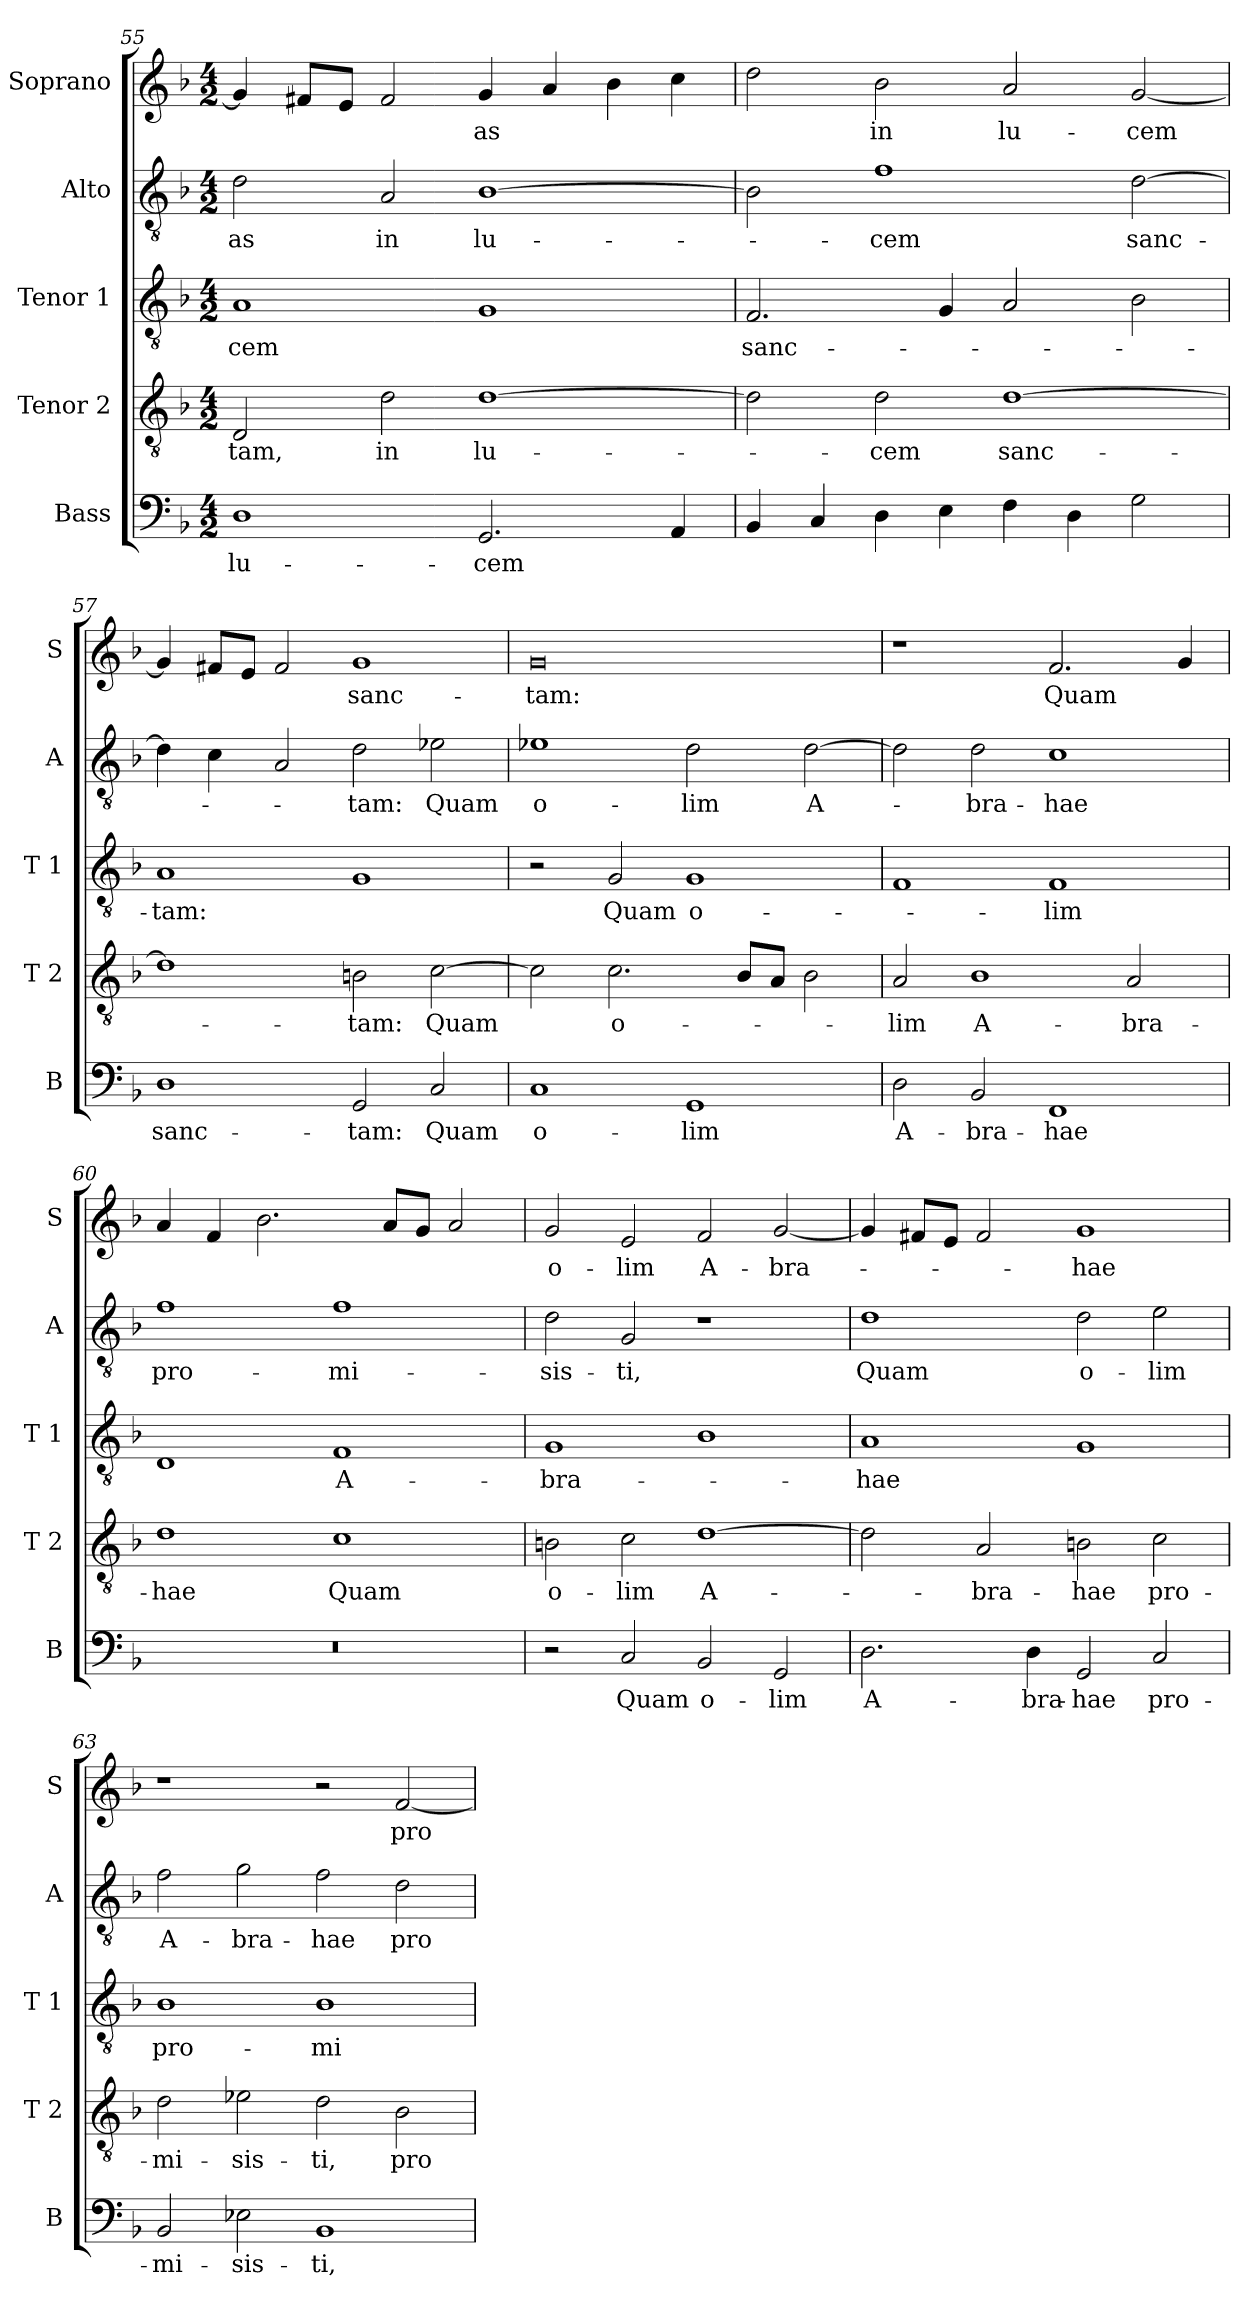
**kern	**text	**kern	**text	**kern	**text	**kern	**text	**kern	**text
*part5	*part5	*part4	*part4	*part3	*part3	*part2	*part2	*part1	*part1
*staff5	*staff5	*staff4	*staff4	*staff3	*staff3	*staff2	*staff2	*staff1	*staff1
*I"Bass	*	*I"Tenor 2	*	*I"Tenor 1	*	*I"Alto	*	*I"Soprano	*
*I'B	*	*I'T 2	*	*I'T 1	*	*I'A	*	*I'S	*
*clefF4	*	*clefGv2	*	*clefGv2	*	*clefGv2	*	*clefG2	*
*k[b-]	*	*k[b-]	*	*k[b-]	*	*k[b-]	*	*k[b-]	*
*F:	*	*F:	*	*F:	*	*F:	*	*F:	*
*M4/2	*	*M4/2	*	*M4/2	*	*M4/2	*	*M4/2	*
=55	=55	=55	=55	=55	=55	=55	=55	=55	=55
!	!LO:LY:b	!	!LO:LY:b	!	!LO:LY:b	!	!LO:LY:b	!	!
1D	lu-	2D/	-tam,	1A	-cem	2d\	-as	4g/]	.
.	.	.	.	.	.	.	.	8f#X/L	.
.	.	.	.	.	.	.	.	8e/J	.
!	!	!	!LO:LY:b	!	!	!	!LO:LY:b	!	!
.	.	2d\	in	.	.	2A/	in	2f#/	.
!	!LO:LY:b	!	!LO:LY:b	!	!	!	!LO:LY:b	!	!LO:LY:b
2.GG/	-cem	[1d	lu-	1G	.	[1B-	lu-	4g/	-as
.	.	.	.	.	.	.	.	4a/	.
.	.	.	.	.	.	.	.	4b-\	.
4AA/	.	.	.	.	.	.	.	4cc\	.
!!LO:PB:g=z
=56	=56	=56	=56	=56	=56	=56	=56	=56	=56
!	!	!	!	!	!LO:LY:b	!	!	!	!
4BB-/	.	2d\]	.	2.F/	sanc-	2B-\]	.	2dd\	.
4C/	.	.	.	.	.	.	.	.	.
!	!	!	!LO:LY:b	!	!	!	!LO:LY:b	!	!LO:LY:b
4D\	.	2d\	-cem	.	.	1f	-cem	2b-\	in
4E\	.	.	.	4G/	.	.	.	.	.
!	!	!	!LO:LY:b	!	!	!	!	!	!LO:LY:b
4F\	.	[1d	sanc-	2A/	.	.	.	2a/	lu-
4D\	.	.	.	.	.	.	.	.	.
!	!	!	!	!	!	!	!LO:LY:b	!	!LO:LY:b
2G\	.	.	.	2B-\	.	[2d\	sanc-	[2g/	-cem
=57	=57	=57	=57	=57	=57	=57	=57	=57	=57
!	!LO:LY:b	!	!	!	!LO:LY:b	!	!	!	!
1D	sanc-	1d]	.	1A	-tam:	4d\]	.	4g/]	.
.	.	.	.	.	.	4c\	.	8f#X/L	.
.	.	.	.	.	.	.	.	8e/J	.
.	.	.	.	.	.	2A/	.	2f#/	.
!	!LO:LY:b	!	!LO:LY:b	!	!	!	!LO:LY:b	!	!LO:LY:b
2GG/	-tam:	2Bn\	-tam:	1G	.	2d\	-tam:	1g	sanc-
!	!LO:LY:b	!	!LO:LY:b	!	!	!	!LO:LY:b	!	!
2C/	Quam	[2c\	Quam	.	.	2e-X\	Quam	.	.
=58	=58	=58	=58	=58	=58	=58	=58	=58	=58
!	!LO:LY:b	!	!	!	!	!	!LO:LY:b	!	!LO:LY:b
1C	o-	2c\]	.	2r	.	1e-X	o-	0g	-tam:
!	!	!	!LO:LY:b	!	!LO:LY:b	!	!	!	!
.	.	2.c\	o-	2G/	Quam	.	.	.	.
!	!LO:LY:b	!	!	!	!LO:LY:b	!	!LO:LY:b	!	!
1GG	-lim	.	.	1G	o-	2d\	-lim	.	.
.	.	8B-/L	.	.	.	.	.	.	.
.	.	8A/J	.	.	.	.	.	.	.
!	!	!	!	!	!	!	!LO:LY:b	!	!
.	.	2B-\	.	.	.	[2d\	A-	.	.
=59	=59	=59	=59	=59	=59	=59	=59	=59	=59
!	!LO:LY:b	!	!LO:LY:b	!	!	!	!	!	!
2D\	A-	2A/	-lim	1F	.	2d\]	.	1r	.
!	!LO:LY:b	!	!LO:LY:b	!	!	!	!LO:LY:b	!	!
2BB-/	-bra-	1B-	A-	.	.	2d\	-bra-	.	.
!	!LO:LY:b	!	!	!	!LO:LY:b	!	!LO:LY:b	!	!LO:LY:b
1FF	-hae	.	.	1F	-lim	1c	-hae	2.f/	Quam
!	!	!	!LO:LY:b	!	!	!	!	!	!
.	.	2A/	-bra-	.	.	.	.	.	.
.	.	.	.	.	.	.	.	4g/	.
=60	=60	=60	=60	=60	=60	=60	=60	=60	=60
!	!	!	!LO:LY:b	!	!	!	!LO:LY:b	!	!
0r	.	1d	-hae	1D	.	1f	pro-	4a/	.
.	.	.	.	.	.	.	.	4f/	.
.	.	.	.	.	.	.	.	2.b-\	.
!	!	!	!LO:LY:b	!	!LO:LY:b	!	!LO:LY:b	!	!
.	.	1c	Quam	1F	A-	1f	-mi-	.	.
.	.	.	.	.	.	.	.	8a/L	.
.	.	.	.	.	.	.	.	8g/J	.
.	.	.	.	.	.	.	.	2a/	.
!!LO:LB:g=z
=61	=61	=61	=61	=61	=61	=61	=61	=61	=61
!	!	!	!LO:LY:b	!	!LO:LY:b	!	!LO:LY:b	!	!LO:LY:b
2r	.	2Bn\	o-	1G	-bra-	2d\	-sis-	2g/	o-
!	!LO:LY:b	!	!LO:LY:b	!	!	!	!LO:LY:b	!	!LO:LY:b
2C/	Quam	2c\	-lim	.	.	2G/	-ti,	2e/	-lim
!	!LO:LY:b	!	!LO:LY:b	!	!	!	!	!	!LO:LY:b
2BB-/	o-	[1d	A-	1B-	.	1r	.	2f/	A-
!	!LO:LY:b	!	!	!	!	!	!	!	!LO:LY:b
2GG/	-lim	.	.	.	.	.	.	[2g/	-bra-
=62	=62	=62	=62	=62	=62	=62	=62	=62	=62
!	!LO:LY:b	!	!	!	!LO:LY:b	!	!LO:LY:b	!	!
2.D\	A-	2d\]	.	1A	-hae	1d	Quam	4g/]	.
.	.	.	.	.	.	.	.	8f#X/L	.
.	.	.	.	.	.	.	.	8e/J	.
!	!	!	!LO:LY:b	!	!	!	!	!	!
.	.	2A/	-bra-	.	.	.	.	2f#/	.
!	!LO:LY:b	!	!	!	!	!	!	!	!
4D\	-bra-	.	.	.	.	.	.	.	.
!	!LO:LY:b	!	!LO:LY:b	!	!	!	!LO:LY:b	!	!LO:LY:b
2GG/	-hae	2Bn\	-hae	1G	.	2d\	o-	1g	-hae
!	!LO:LY:b	!	!LO:LY:b	!	!	!	!LO:LY:b	!	!
2C/	pro-	2c\	pro-	.	.	2e\	-lim	.	.
=63	=63	=63	=63	=63	=63	=63	=63	=63	=63
!	!LO:LY:b	!	!LO:LY:b	!	!LO:LY:b	!	!LO:LY:b	!	!
2BB-/	-mi-	2d\	-mi-	1B-	pro-	2f\	A-	1r	.
!	!LO:LY:b	!	!LO:LY:b	!	!	!	!LO:LY:b	!	!
2E-X\	-sis-	2e-X\	-sis-	.	.	2g\	-bra-	.	.
!	!LO:LY:b	!	!LO:LY:b	!	!LO:LY:b	!	!LO:LY:b	!	!
1BB-	-ti,	2d\	-ti,	1B-	-mi-	2f\	-hae	2r	.
!	!	!	!LO:LY:b	!	!	!	!LO:LY:b	!	!LO:LY:b
.	.	2B-\	pro-	.	.	2d\	pro-	[2f/	pro-
=	=	=	=	=	=	=	=	=	=
*-	*-	*-	*-	*-	*-	*-	*-	*-	*-
